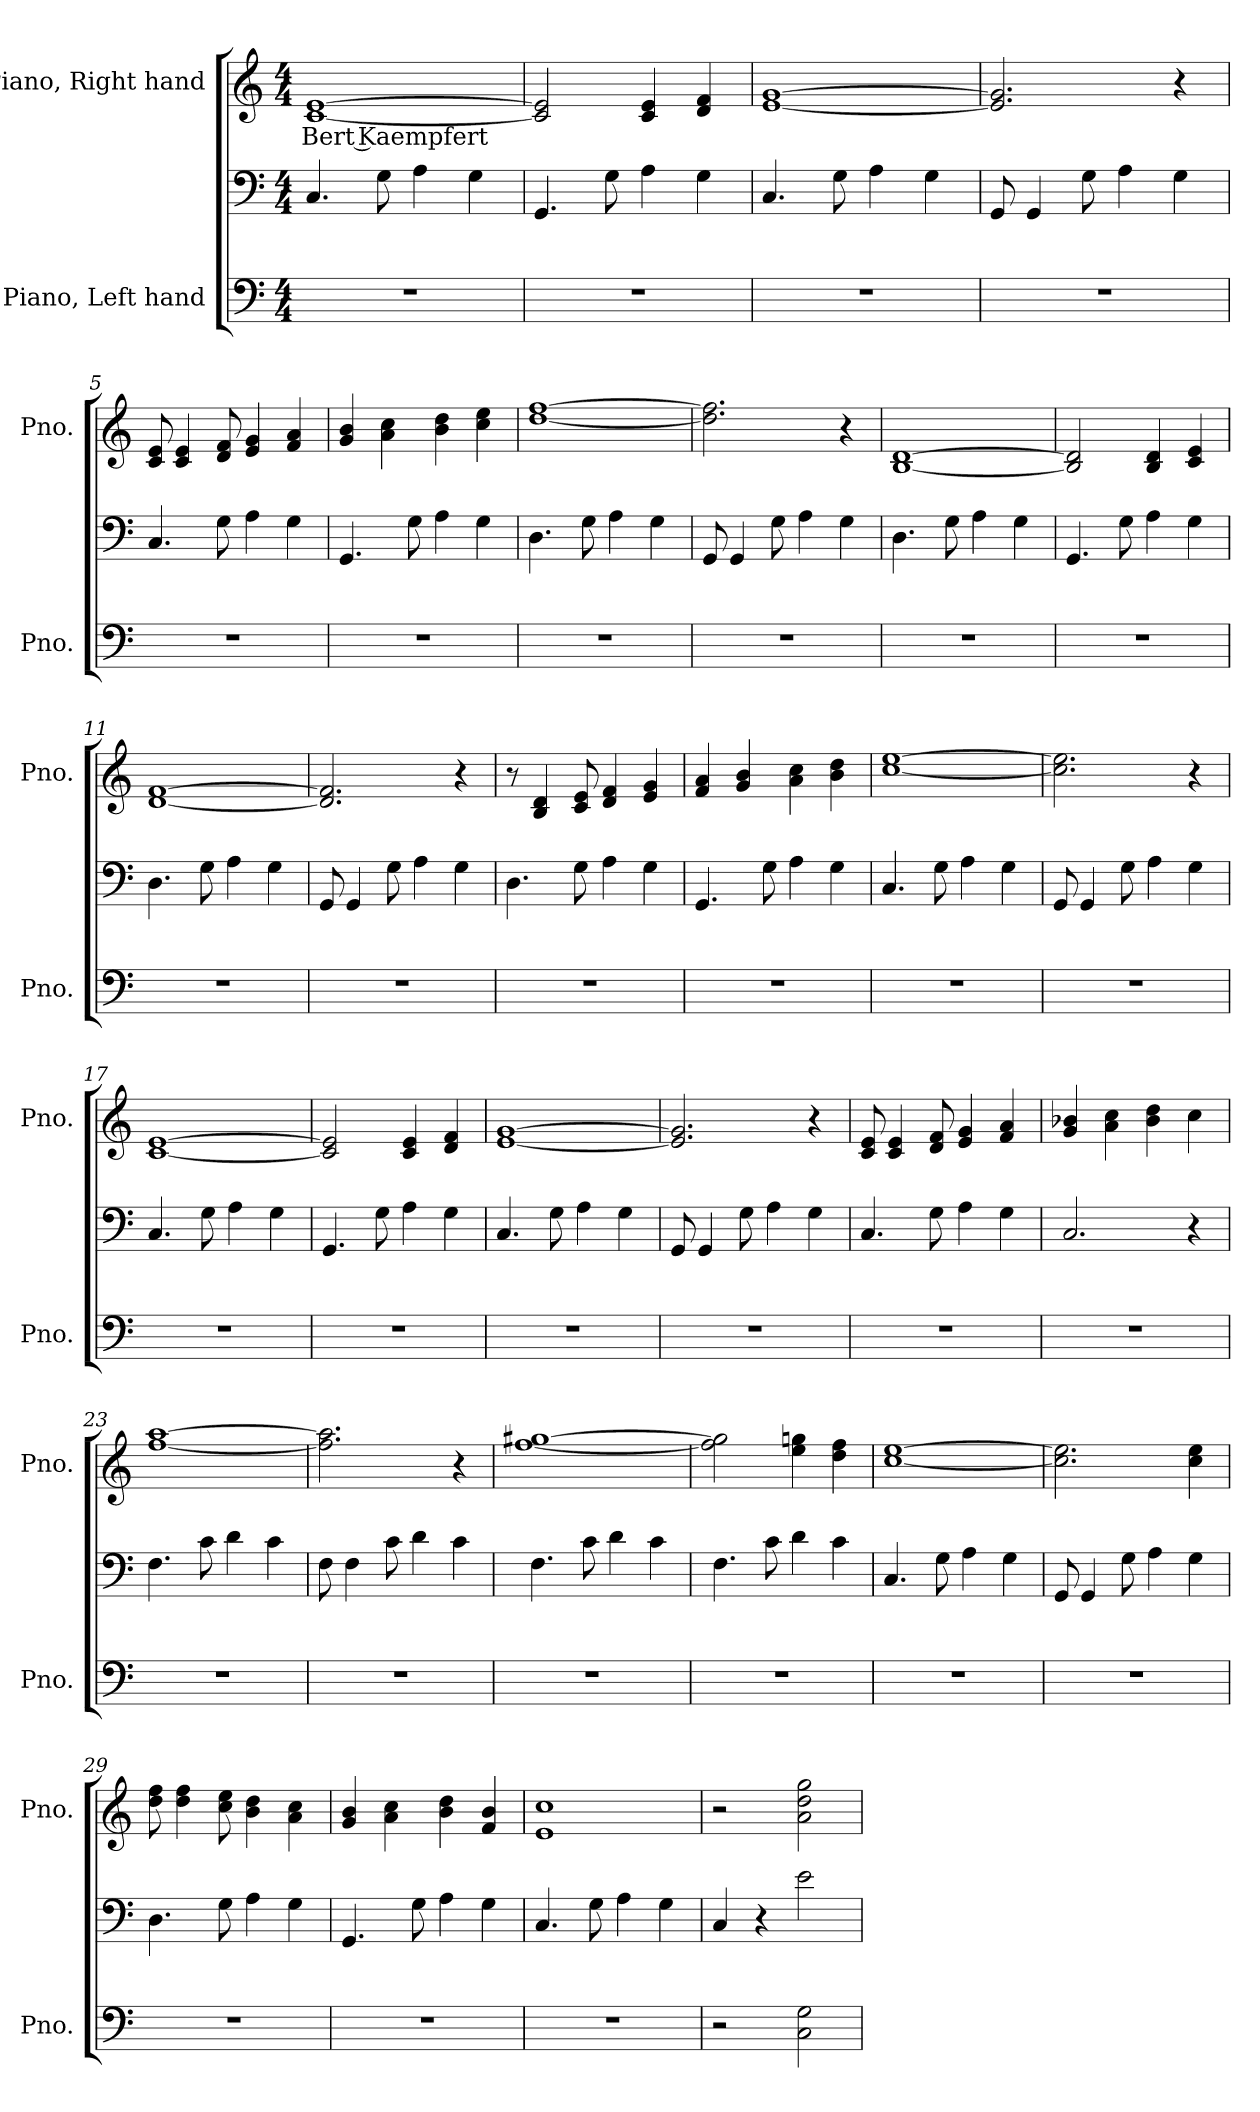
**kern	**kern	**kern	**text
*part2	*part2	*part1	*part1
*staff3	*staff2	*staff1	*staff1
*I"Piano, Left hand	*	*I"Piano, Right hand	*
*I'Pno.	*	*I'Pno.	*
*clefF4	*clefF4	*clefG2	*
*k[]	*k[]	*k[]	*
*M4/4	*M4/4	*M4/4	*
*MM120	*MM120	*MM120	*
=1	=1	=1	=1
!	!	!	!LO:LY:b
1r	4.C/	[1c [1e	Bert Kaempfert
.	8G\	.	.
.	4A\	.	.
.	4G\	.	.
=2	=2	=2	=2
1r	4.GG/	2c/] 2e/]	.
.	8G\	.	.
.	4A\	4c/ 4e/	.
.	4G\	4d/ 4f/	.
=3	=3	=3	=3
1r	4.C/	[1e [1g	.
.	8G\	.	.
.	4A\	.	.
.	4G\	.	.
=4	=4	=4	=4
1r	8GG/	2.e/] 2.g/]	.
.	4GG/	.	.
.	8G\	.	.
.	4A\	.	.
.	4G\	4r	.
=5	=5	=5	=5
1r	4.C/	8c/ 8e/	.
.	.	4c/ 4e/	.
.	8G\	8d/ 8f/	.
.	4A\	4e/ 4g/	.
.	4G\	4f/ 4a/	.
!!LO:LB:g=z
=6	=6	=6	=6
1r	4.GG/	4g/ 4b/	.
.	.	4a\ 4cc\	.
.	8G\	.	.
.	4A\	4b\ 4dd\	.
.	4G\	4cc\ 4ee\	.
=7	=7	=7	=7
1r	4.D\	[1dd [1ff	.
.	8G\	.	.
.	4A\	.	.
.	4G\	.	.
=8	=8	=8	=8
1r	8GG/	2.dd\] 2.ff\]	.
.	4GG/	.	.
.	8G\	.	.
.	4A\	.	.
.	4G\	4r	.
=9	=9	=9	=9
1r	4.D\	[1B [1d	.
.	8G\	.	.
.	4A\	.	.
.	4G\	.	.
=10	=10	=10	=10
1r	4.GG/	2B/] 2d/]	.
.	8G\	.	.
.	4A\	4B/ 4d/	.
.	4G\	4c/ 4e/	.
=11	=11	=11	=11
1r	4.D\	[1d [1f	.
.	8G\	.	.
.	4A\	.	.
.	4G\	.	.
=12	=12	=12	=12
1r	8GG/	2.d/] 2.f/]	.
.	4GG/	.	.
.	8G\	.	.
.	4A\	.	.
.	4G\	4r	.
!!LO:LB:g=z
=13	=13	=13	=13
1r	4.D\	8r	.
.	.	4B/ 4d/	.
.	8G\	8c/ 8e/	.
.	4A\	4d/ 4f/	.
.	4G\	4e/ 4g/	.
=14	=14	=14	=14
1r	4.GG/	4f/ 4a/	.
.	.	4g/ 4b/	.
.	8G\	.	.
.	4A\	4a\ 4cc\	.
.	4G\	4b\ 4dd\	.
=15	=15	=15	=15
1r	4.C/	[1cc [1ee	.
.	8G\	.	.
.	4A\	.	.
.	4G\	.	.
=16	=16	=16	=16
1r	8GG/	2.cc\] 2.ee\]	.
.	4GG/	.	.
.	8G\	.	.
.	4A\	.	.
.	4G\	4r	.
=17	=17	=17	=17
1r	4.C/	[1c [1e	.
.	8G\	.	.
.	4A\	.	.
.	4G\	.	.
=18	=18	=18	=18
1r	4.GG/	2c/] 2e/]	.
.	8G\	.	.
.	4A\	4c/ 4e/	.
.	4G\	4d/ 4f/	.
=19	=19	=19	=19
1r	4.C/	[1e [1g	.
.	8G\	.	.
.	4A\	.	.
.	4G\	.	.
!!LO:LB:g=z
=20	=20	=20	=20
1r	8GG/	2.e/] 2.g/]	.
.	4GG/	.	.
.	8G\	.	.
.	4A\	.	.
.	4G\	4r	.
=21	=21	=21	=21
1r	4.C/	8c/ 8e/	.
.	.	4c/ 4e/	.
.	8G\	8d/ 8f/	.
.	4A\	4e/ 4g/	.
.	4G\	4f/ 4a/	.
=22	=22	=22	=22
1r	2.C/	4g/ 4b-X/	.
.	.	4a\ 4cc\	.
.	.	4b-\ 4dd\	.
.	4r	4cc\	.
=23	=23	=23	=23
1r	4.F\	[1ff [1aa	.
.	8c\	.	.
.	4d\	.	.
.	4c\	.	.
=24	=24	=24	=24
1r	8F\	2.ff\] 2.aa\]	.
.	4F\	.	.
.	8c\	.	.
.	4d\	.	.
.	4c\	4r	.
=25	=25	=25	=25
1r	4.F\	[1ff [1gg#X	.
.	8c\	.	.
.	4d\	.	.
.	4c\	.	.
!!LO:PB:g=z
=26	=26	=26	=26
1r	4.F\	2ff\] 2gg#\]	.
.	8c\	.	.
.	4d\	4ee\ 4ggn\	.
.	4c\	4dd\ 4ff\	.
=27	=27	=27	=27
1r	4.C/	[1cc [1ee	.
.	8G\	.	.
.	4A\	.	.
.	4G\	.	.
=28	=28	=28	=28
1r	8GG/	2.cc\] 2.ee\]	.
.	4GG/	.	.
.	8G\	.	.
.	4A\	.	.
.	4G\	4cc\ 4ee\	.
=29	=29	=29	=29
1r	4.D\	8dd\ 8ff\	.
.	.	4dd\ 4ff\	.
.	8G\	8cc\ 8ee\	.
.	4A\	4b\ 4dd\	.
.	4G\	4a\ 4cc\	.
=30	=30	=30	=30
1r	4.GG/	4g/ 4b/	.
.	.	4a\ 4cc\	.
.	8G\	.	.
.	4A\	4b\ 4dd\	.
.	4G\	4f/ 4b/	.
=31	=31	=31	=31
1r	4.C/	1e 1cc	.
.	8G\	.	.
.	4A\	.	.
.	4G\	.	.
=32	=32	=32	=32
2r	4C/	2r	.
.	4r	.	.
2C\ 2G\	2e\	2a\ 2dd\ 2gg\	.
=	=	=	=
*-	*-	*-	*-
